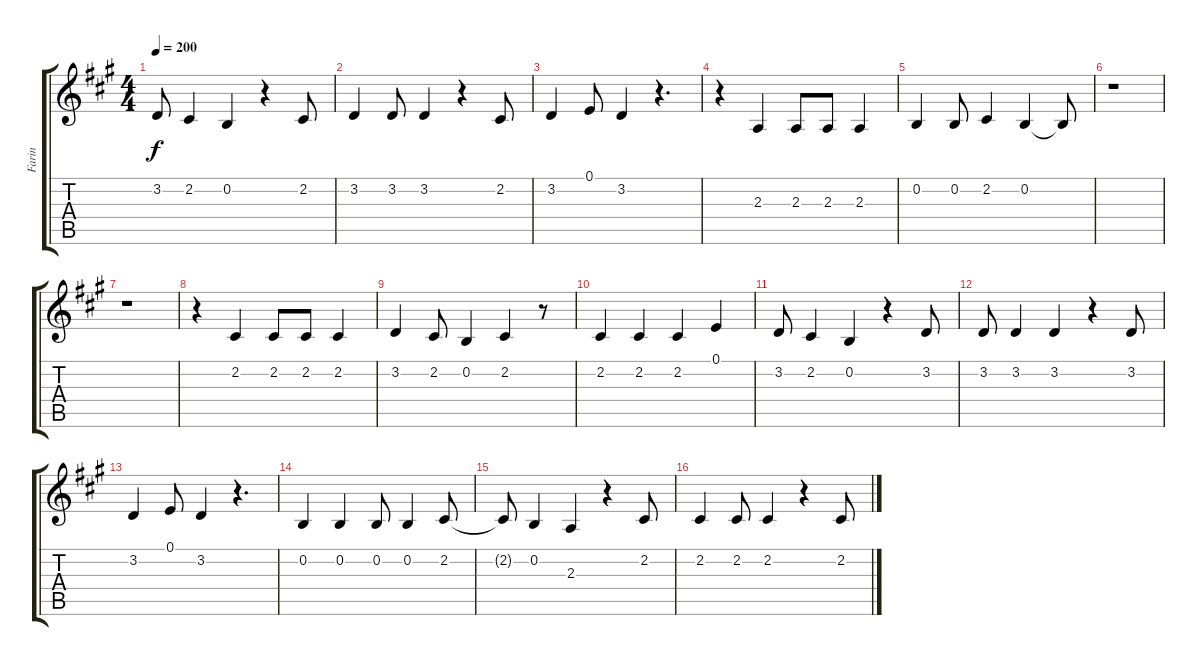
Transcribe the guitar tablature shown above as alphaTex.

\track ("Farin" "Farin") {instrument oboe}
\staff {score tabs}
\tuning (E4 B3 G3 D3 A2 E2) {hide}
\ts (4 4)
\tempo 200
\clef g2
\ks a
3.2.8{dy f} 2.2.4 0.2.4 r.4 2.2.8 |
3.2.4 3.2.8 3.2.4 r.4 2.2.8 |
3.2.4 0.1.8 3.2.4 r.4{d} |
r.4 2.3.4 2.3.8 2.3.8 2.3.4 |
0.2.4 0.2.8 2.2.4 0.2.4 0.2{t}.8 |
r.1 |
r.1 |
r.4 2.2.4 2.2.8 2.2.8 2.2.4 |
3.2.4 2.2.8 0.2.4 2.2.4 r.8 |
2.2.4 2.2.4 2.2.4 0.1.4 |
3.2.8 2.2.4 0.2.4 r.4 3.2.8 |
3.2.8 3.2.4 3.2.4 r.4 3.2.8 |
3.2.4 0.1.8 3.2.4 r.4{d} |
0.2.4 0.2.4 0.2.8 0.2.4 2.2.8 |
2.2{t}.8 0.2.4 2.3.4 r.4 2.2.8 |
2.2.4 2.2.8 2.2.4 r.4 2.2.8
